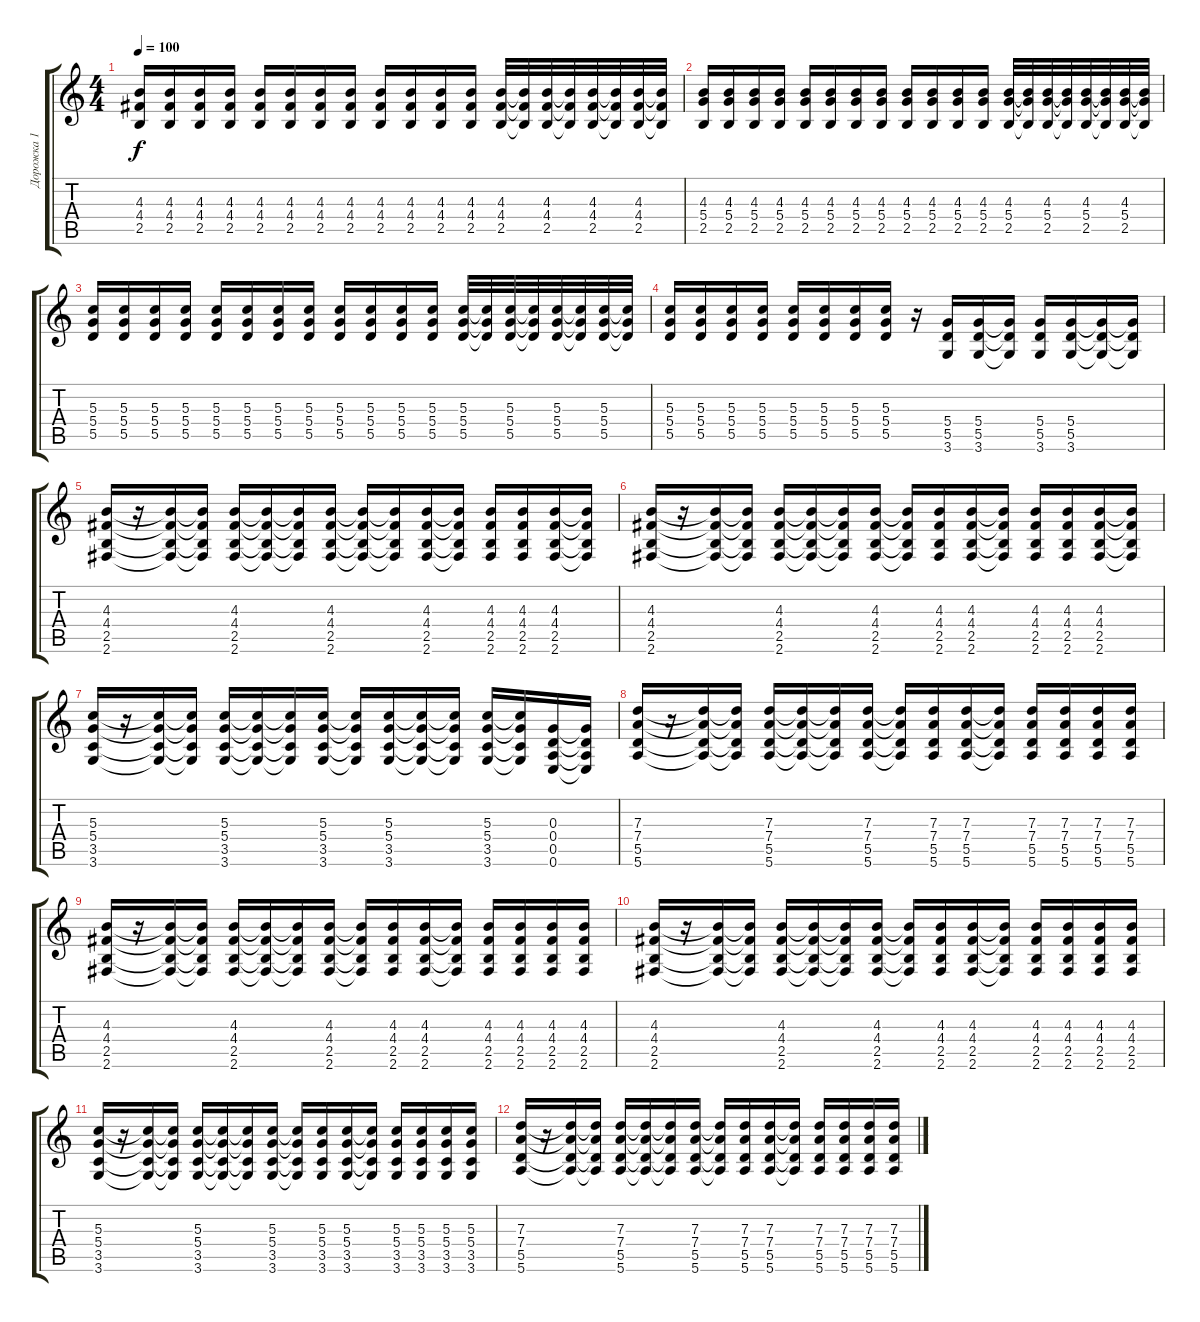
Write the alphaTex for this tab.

\track ("Дорожка 1" "Дорожка 1") {instrument acousticguitarsteel}
\staff {score tabs}
\tuning (E4 B3 G3 D3 A2 E2) {hide}
\ts (4 4)
\tempo 100
\clef g2
\ks c
(4.3 4.4 2.5).16{dy f} (4.3 4.4 2.5).16 (4.3 4.4 2.5).16 (4.3 4.4 2.5).16 (4.3 4.4 2.5).16 (4.3 4.4 2.5).16 (4.3 4.4 2.5).16 (4.3 4.4 2.5).16 (4.3 4.4 2.5).16 (4.3 4.4 2.5).16 (4.3 4.4 2.5).16 (4.3 4.4 2.5).16 (4.3 4.4 2.5).32 (4.3{t} 4.4{t} 2.5{t}).32 (4.3 4.4 2.5).32 (4.3{t} 4.4{t} 2.5{t}).32 (4.3 4.4 2.5).32 (4.3{t} 4.4{t} 2.5{t}).32 (4.3 4.4 2.5).32 (4.3{t} 4.4{t} 2.5{t}).32 |
(4.3 5.4 2.5).16 (4.3 5.4 2.5).16 (4.3 5.4 2.5).16 (4.3 5.4 2.5).16 (4.3 5.4 2.5).16 (4.3 5.4 2.5).16 (4.3 5.4 2.5).16 (4.3 5.4 2.5).16 (4.3 5.4 2.5).16 (4.3 5.4 2.5).16 (4.3 5.4 2.5).16 (4.3 5.4 2.5).16 (4.3 5.4 2.5).32 (4.3{t} 5.4{t} 2.5{t}).32 (4.3 5.4 2.5).32 (4.3{t} 5.4{t} 2.5{t}).32 (4.3 5.4 2.5).32 (4.3{t} 5.4{t} 2.5{t}).32 (4.3 5.4 2.5).32 (4.3{t} 5.4{t} 2.5{t}).32 |
(5.3 5.4 5.5).16 (5.3 5.4 5.5).16 (5.3 5.4 5.5).16 (5.3 5.4 5.5).16 (5.3 5.4 5.5).16 (5.3 5.4 5.5).16 (5.3 5.4 5.5).16 (5.3 5.4 5.5).16 (5.3 5.4 5.5).16 (5.3 5.4 5.5).16 (5.3 5.4 5.5).16 (5.3 5.4 5.5).16 (5.3 5.4 5.5).32 (5.3{t} 5.4{t} 5.5{t}).32 (5.3 5.4 5.5).32 (5.3{t} 5.4{t} 5.5{t}).32 (5.3 5.4 5.5).32 (5.3{t} 5.4{t} 5.5{t}).32 (5.3 5.4 5.5).32 (5.3{t} 5.4{t} 5.5{t}).32 |
(5.3 5.4 5.5).16 (5.3 5.4 5.5).16 (5.3 5.4 5.5).16 (5.3 5.4 5.5).16 (5.3 5.4 5.5).16 (5.3 5.4 5.5).16 (5.3 5.4 5.5).16 (5.3 5.4 5.5).16 r.16 (5.4 5.5 3.6).16 (5.4 5.5 3.6).16 (5.4{t} 5.5{t} 3.6{t}).16 (5.4 5.5 3.6).16 (5.4 5.5 3.6).16 (5.4{t} 5.5{t} 3.6{t}).16 (5.4{t} 5.5{t} 3.6{t}).16 |
(4.3 4.4 2.5 2.6).16 r.16 (4.3{t} 4.4{t} 2.5{t} 2.6{t}).16 (4.3{t} 4.4{t} 2.5{t} 2.6{t}).16 (4.3 4.4 2.5 2.6).16 (4.3{t} 4.4{t} 2.5{t} 2.6{t}).16 (4.3{t} 4.4{t} 2.5{t} 2.6{t}).16 (4.3 4.4 2.5 2.6).16 (4.3{t} 4.4{t} 2.5{t} 2.6{t}).16 (4.3{t} 4.4{t} 2.5{t} 2.6{t}).16 (4.3 4.4 2.5 2.6).16 (4.3{t} 4.4{t} 2.5{t} 2.6{t}).16 (4.3 4.4 2.5 2.6).16 (4.3 4.4 2.5 2.6).16 (4.3 4.4 2.5 2.6).16 (4.3{t} 4.4{t} 2.5{t} 2.6{t}).16 |
(4.3 4.4 2.5 2.6).16 r.16 (4.3{t} 4.4{t} 2.5{t} 2.6{t}).16 (4.3{t} 4.4{t} 2.5{t} 2.6{t}).16 (4.3 4.4 2.5 2.6).16 (4.3{t} 4.4{t} 2.5{t} 2.6{t}).16 (4.3{t} 4.4{t} 2.5{t} 2.6{t}).16 (4.3 4.4 2.5 2.6).16 (4.3{t} 4.4{t} 2.5{t} 2.6{t}).16 (4.3 4.4 2.5 2.6).16 (4.3 4.4 2.5 2.6).16 (4.3{t} 4.4{t} 2.5{t} 2.6{t}).16 (4.3 4.4 2.5 2.6).16 (4.3 4.4 2.5 2.6).16 (4.3 4.4 2.5 2.6).16 (4.3{t} 4.4{t} 2.5{t} 2.6{t}).16 |
(5.3 5.4 3.5 3.6).16 r.16 (5.3{t} 5.4{t} 3.5{t} 3.6{t}).16 (5.3{t} 5.4{t} 3.5{t} 3.6{t}).16 (5.3 5.4 3.5 3.6).16 (5.3{t} 5.4{t} 3.5{t} 3.6{t}).16 (5.3{t} 5.4{t} 3.5{t} 3.6{t}).16 (5.3 5.4 3.5 3.6).16 (5.3{t} 5.4{t} 3.5{t} 3.6{t}).16 (5.3 5.4 3.5 3.6).16 (5.3{t} 5.4{t} 3.5{t} 3.6{t}).16 (5.3{t} 5.4{t} 3.5{t} 3.6{t}).16 (5.3 5.4 3.5 3.6).16 (5.3{t} 5.4{t} 3.5{t} 3.6{t}).16 (0.3 0.4 0.5 0.6).16 (0.3{t} 0.4{t} 0.5{t} 0.6{t}).16 |
(7.3 7.4 5.5 5.6).16 r.16 (7.3{t} 7.4{t} 5.5{t} 5.6{t}).16 (7.3{t} 7.4{t} 5.5{t} 5.6{t}).16 (7.3 7.4 5.5 5.6).16 (7.3{t} 7.4{t} 5.5{t} 5.6{t}).16 (7.3{t} 7.4{t} 5.5{t} 5.6{t}).16 (7.3 7.4 5.5 5.6).16 (7.3{t} 7.4{t} 5.5{t} 5.6{t}).16 (7.3 7.4 5.5 5.6).16 (7.3 7.4 5.5 5.6).16 (7.3{t} 7.4{t} 5.5{t} 5.6{t}).16 (7.3 7.4 5.5 5.6).16 (7.3 7.4 5.5 5.6).16 (7.3 7.4 5.5 5.6).16 (7.3 7.4 5.5 5.6).16 |
(4.3 4.4 2.5 2.6).16 r.16 (4.3{t} 4.4{t} 2.5{t} 2.6{t}).16 (4.3{t} 4.4{t} 2.5{t} 2.6{t}).16 (4.3 4.4 2.5 2.6).16 (4.3{t} 4.4{t} 2.5{t} 2.6{t}).16 (4.3{t} 4.4{t} 2.5{t} 2.6{t}).16 (4.3 4.4 2.5 2.6).16 (4.3{t} 4.4{t} 2.5{t} 2.6{t}).16 (4.3 4.4 2.5 2.6).16 (4.3 4.4 2.5 2.6).16 (4.3{t} 4.4{t} 2.5{t} 2.6{t}).16 (4.3 4.4 2.5 2.6).16 (4.3 4.4 2.5 2.6).16 (4.3 4.4 2.5 2.6).16 (4.3 4.4 2.5 2.6).16 |
(4.3 4.4 2.5 2.6).16 r.16 (4.3{t} 4.4{t} 2.5{t} 2.6{t}).16 (4.3{t} 4.4{t} 2.5{t} 2.6{t}).16 (4.3 4.4 2.5 2.6).16 (4.3{t} 4.4{t} 2.5{t} 2.6{t}).16 (4.3{t} 4.4{t} 2.5{t} 2.6{t}).16 (4.3 4.4 2.5 2.6).16 (4.3{t} 4.4{t} 2.5{t} 2.6{t}).16 (4.3 4.4 2.5 2.6).16 (4.3 4.4 2.5 2.6).16 (4.3{t} 4.4{t} 2.5{t} 2.6{t}).16 (4.3 4.4 2.5 2.6).16 (4.3 4.4 2.5 2.6).16 (4.3 4.4 2.5 2.6).16 (4.3 4.4 2.5 2.6).16 |
(5.3 5.4 3.5 3.6).16 r.16 (5.3{t} 5.4{t} 3.5{t} 3.6{t}).16 (5.3{t} 5.4{t} 3.5{t} 3.6{t}).16 (5.3 5.4 3.5 3.6).16 (5.3{t} 5.4{t} 3.5{t} 3.6{t}).16 (5.3{t} 5.4{t} 3.5{t} 3.6{t}).16 (5.3 5.4 3.5 3.6).16 (5.3{t} 5.4{t} 3.5{t} 3.6{t}).16 (5.3 5.4 3.5 3.6).16 (5.3 5.4 3.5 3.6).16 (5.3{t} 5.4{t} 3.5{t} 3.6{t}).16 (5.3 5.4 3.5 3.6).16 (5.3 5.4 3.5 3.6).16 (5.3 5.4 3.5 3.6).16 (5.3 5.4 3.5 3.6).16 |
(7.3 7.4 5.5 5.6).16 r.16 (7.3{t} 7.4{t} 5.5{t} 5.6{t}).16 (7.3{t} 7.4{t} 5.5{t} 5.6{t}).16 (7.3 7.4 5.5 5.6).16 (7.3{t} 7.4{t} 5.5{t} 5.6{t}).16 (7.3{t} 7.4{t} 5.5{t} 5.6{t}).16 (7.3 7.4 5.5 5.6).16 (7.3{t} 7.4{t} 5.5{t} 5.6{t}).16 (7.3 7.4 5.5 5.6).16 (7.3 7.4 5.5 5.6).16 (7.3{t} 7.4{t} 5.5{t} 5.6{t}).16 (7.3 7.4 5.5 5.6).16 (7.3 7.4 5.5 5.6).16 (7.3 7.4 5.5 5.6).16 (7.3 7.4 5.5 5.6).16
